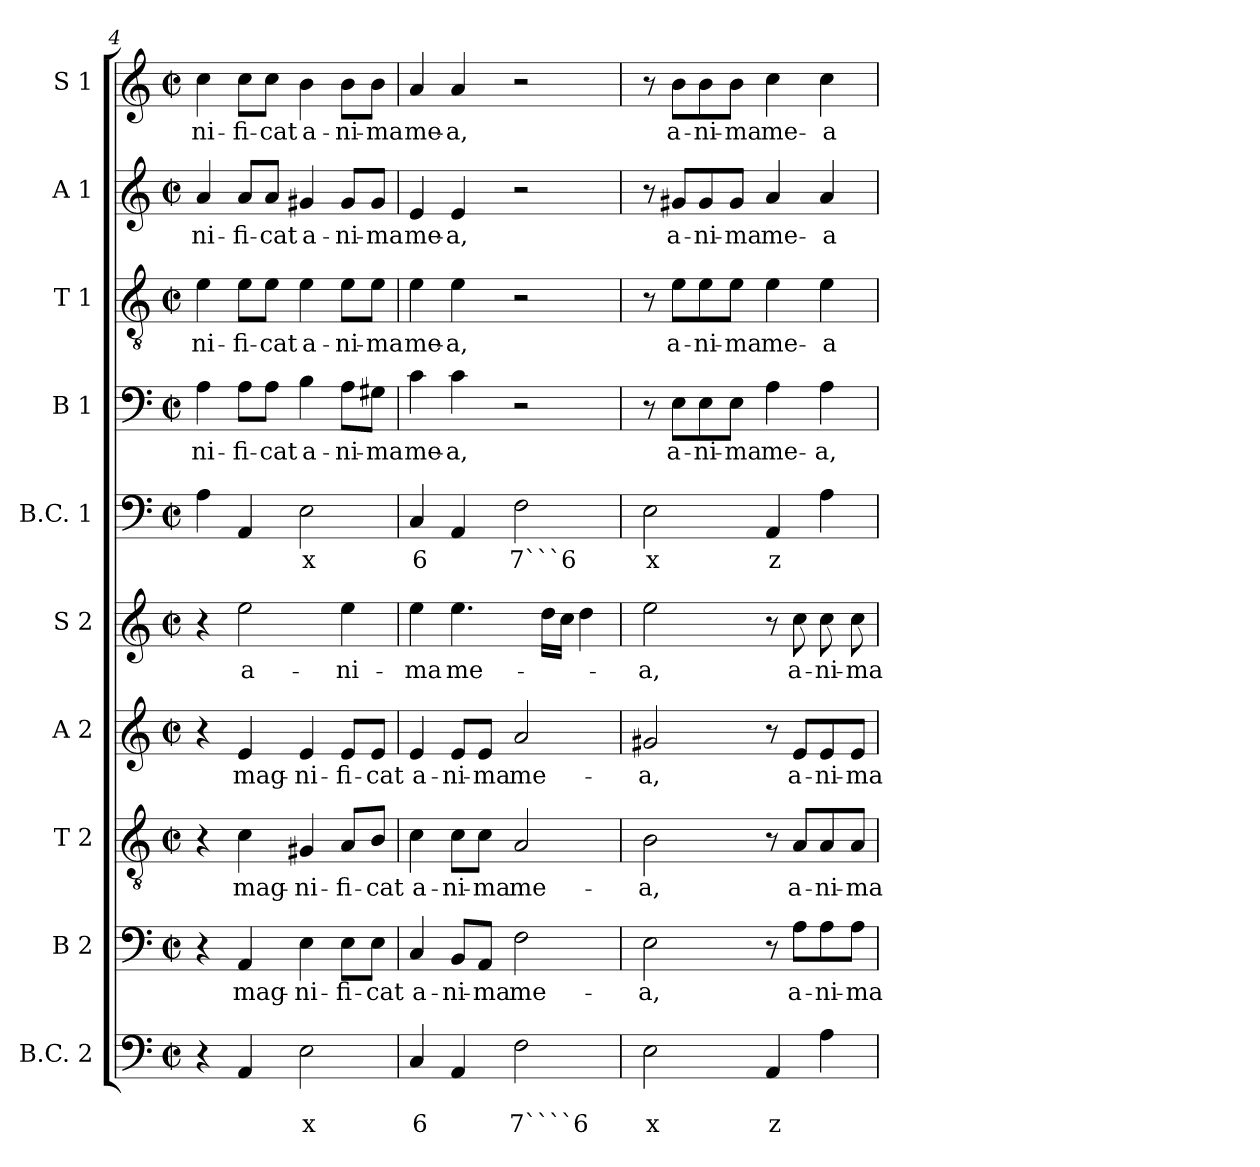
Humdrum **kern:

**kern	**text	**text	**kern	**text	**kern	**text	**kern	**text	**kern	**text	**kern	**text	**kern	**text	**kern	**text	**kern	**text	**kern	**text
*part10	*part10	*part10	*part9	*part9	*part8	*part8	*part7	*part7	*part6	*part6	*part5	*part5	*part4	*part4	*part3	*part3	*part2	*part2	*part1	*part1
*staff10	*staff10	*staff10	*staff9	*staff9	*staff8	*staff8	*staff7	*staff7	*staff6	*staff6	*staff5	*staff5	*staff4	*staff4	*staff3	*staff3	*staff2	*staff2	*staff1	*staff1
*I"B.C. 2	*	*	*I"B 2	*	*I"T 2	*	*I"A 2	*	*I"S 2	*	*I"B.C. 1	*	*I"B 1	*	*I"T 1	*	*I"A 1	*	*I"S 1	*
*I'BC2	*	*	*I'B2	*	*I'T2	*	*I'A2	*	*I'S2	*	*I'BC1	*	*I'B1	*	*I'T1	*	*I'A1	*	*I'S1	*
*clefF4	*	*	*clefF4	*	*clefGv2	*	*clefG2	*	*clefG2	*	*clefF4	*	*clefF4	*	*clefGv2	*	*clefG2	*	*clefG2	*
*k[]	*	*	*k[]	*	*k[]	*	*k[]	*	*k[]	*	*k[]	*	*k[]	*	*k[]	*	*k[]	*	*k[]	*
*C:	*	*	*C:	*	*C:	*	*C:	*	*C:	*	*C:	*	*C:	*	*C:	*	*C:	*	*C:	*
*M2/2	*	*	*M2/2	*	*M2/2	*	*M2/2	*	*M2/2	*	*M2/2	*	*M2/2	*	*M2/2	*	*M2/2	*	*M2/2	*
*met(c|)	*	*	*met(c|)	*	*met(c|)	*	*met(c|)	*	*met(c|)	*	*met(c|)	*	*met(c|)	*	*met(c|)	*	*met(c|)	*	*met(c|)	*
=4	=4	=4	=4	=4	=4	=4	=4	=4	=4	=4	=4	=4	=4	=4	=4	=4	=4	=4	=4	=4
!	!	!	!	!	!	!	!	!	!	!	!	!	!	!LO:LY:b	!	!	!	!	!	!
!	!	!	!	!	!	!	!	!	!	!	!	!	!	!	!	!LO:LY:b	!	!	!	!
!	!	!	!	!	!	!	!	!	!	!	!	!	!	!	!	!	!	!LO:LY:b	!	!
!	!	!	!	!	!	!	!	!	!	!	!	!	!	!	!	!	!	!	!	!LO:LY:b
4r	.	.	4r	.	4r	.	4r	.	4r	.	4A\	.	4A\	-ni-	4e\	-ni-	4a/	-ni-	4cc\	-ni-
!	!	!	!	!LO:LY:b	!	!	!	!	!	!	!	!	!	!	!	!	!	!	!	!
!	!	!	!	!	!	!LO:LY:b	!	!	!	!	!	!	!	!	!	!	!	!	!	!
!	!	!	!	!	!	!	!	!LO:LY:b	!	!	!	!	!	!	!	!	!	!	!	!
!	!	!	!	!	!	!	!	!	!	!LO:LY:b	!	!	!	!	!	!	!	!	!	!
!	!	!	!	!	!	!	!	!	!	!	!	!	!	!LO:LY:b	!	!	!	!	!	!
!	!	!	!	!	!	!	!	!	!	!	!	!	!	!	!	!LO:LY:b	!	!	!	!
!	!	!	!	!	!	!	!	!	!	!	!	!	!	!	!	!	!	!LO:LY:b	!	!
!	!	!	!	!	!	!	!	!	!	!	!	!	!	!	!	!	!	!	!	!LO:LY:b
4AA/	.	.	4AA/	mag-	4c\	mag-	4e/	mag-	2ee\	a-	4AA/	.	8A\L	-fi-	8e\L	-fi-	8a/L	-fi-	8cc\L	-fi-
!	!	!	!	!	!	!	!	!	!	!	!	!	!	!LO:LY:b	!	!	!	!	!	!
!	!	!	!	!	!	!	!	!	!	!	!	!	!	!	!	!LO:LY:b	!	!	!	!
!	!	!	!	!	!	!	!	!	!	!	!	!	!	!	!	!	!	!LO:LY:b	!	!
!	!	!	!	!	!	!	!	!	!	!	!	!	!	!	!	!	!	!	!	!LO:LY:b
.	.	.	.	.	.	.	.	.	.	.	.	.	8A\J	-cat	8e\J	-cat	8a/J	-cat	8cc\J	-cat
!	!	!LO:LY:b	!	!	!	!	!	!	!	!	!	!	!	!	!	!	!	!	!	!
!	!	!	!	!LO:LY:b	!	!	!	!	!	!	!	!	!	!	!	!	!	!	!	!
!	!	!	!	!	!	!LO:LY:b	!	!	!	!	!	!	!	!	!	!	!	!	!	!
!	!	!	!	!	!	!	!	!LO:LY:b	!	!	!	!	!	!	!	!	!	!	!	!
!	!	!	!	!	!	!	!	!	!	!	!	!LO:LY:b	!	!	!	!	!	!	!	!
!	!	!	!	!	!	!	!	!	!	!	!	!	!	!LO:LY:b	!	!	!	!	!	!
!	!	!	!	!	!	!	!	!	!	!	!	!	!	!	!	!LO:LY:b	!	!	!	!
!	!	!	!	!	!	!	!	!	!	!	!	!	!	!	!	!	!	!LO:LY:b	!	!
!	!	!	!	!	!	!	!	!	!	!	!	!	!	!	!	!	!	!	!	!LO:LY:b
2E\	.	x	4E\	-ni-	4G#X/	-ni-	4e/	-ni-	.	.	2E\	x	4B\	a-	4e\	a-	4g#X/	a-	4b\	a-
!	!	!	!	!LO:LY:b	!	!	!	!	!	!	!	!	!	!	!	!	!	!	!	!
!	!	!	!	!	!	!LO:LY:b	!	!	!	!	!	!	!	!	!	!	!	!	!	!
!	!	!	!	!	!	!	!	!LO:LY:b	!	!	!	!	!	!	!	!	!	!	!	!
!	!	!	!	!	!	!	!	!	!	!LO:LY:b	!	!	!	!	!	!	!	!	!	!
!	!	!	!	!	!	!	!	!	!	!	!	!	!	!LO:LY:b	!	!	!	!	!	!
!	!	!	!	!	!	!	!	!	!	!	!	!	!	!	!	!LO:LY:b	!	!	!	!
!	!	!	!	!	!	!	!	!	!	!	!	!	!	!	!	!	!	!LO:LY:b	!	!
!	!	!	!	!	!	!	!	!	!	!	!	!	!	!	!	!	!	!	!	!LO:LY:b
.	.	.	8E\L	-fi-	8A/L	-fi-	8e/L	-fi-	4ee\	-ni-	.	.	8A\L	-ni-	8e\L	-ni-	8g#/L	-ni-	8b\L	-ni-
!	!	!	!	!LO:LY:b	!	!	!	!	!	!	!	!	!	!	!	!	!	!	!	!
!	!	!	!	!	!	!LO:LY:b	!	!	!	!	!	!	!	!	!	!	!	!	!	!
!	!	!	!	!	!	!	!	!LO:LY:b	!	!	!	!	!	!	!	!	!	!	!	!
!	!	!	!	!	!	!	!	!	!	!	!	!	!	!LO:LY:b	!	!	!	!	!	!
!	!	!	!	!	!	!	!	!	!	!	!	!	!	!	!	!LO:LY:b	!	!	!	!
!	!	!	!	!	!	!	!	!	!	!	!	!	!	!	!	!	!	!LO:LY:b	!	!
!	!	!	!	!	!	!	!	!	!	!	!	!	!	!	!	!	!	!	!	!LO:LY:b
.	.	.	8E\J	-cat	8B/J	-cat	8e/J	-cat	.	.	.	.	8G#X\J	-ma	8e\J	-ma	8g#/J	-ma	8b\J	-ma
!!LO:PB:g=z
=5	=5	=5	=5	=5	=5	=5	=5	=5	=5	=5	=5	=5	=5	=5	=5	=5	=5	=5	=5	=5
!	!	!LO:LY:b	!	!	!	!	!	!	!	!	!	!	!	!	!	!	!	!	!	!
!	!	!	!	!LO:LY:b	!	!	!	!	!	!	!	!	!	!	!	!	!	!	!	!
!	!	!	!	!	!	!LO:LY:b	!	!	!	!	!	!	!	!	!	!	!	!	!	!
!	!	!	!	!	!	!	!	!LO:LY:b	!	!	!	!	!	!	!	!	!	!	!	!
!	!	!	!	!	!	!	!	!	!	!LO:LY:b	!	!	!	!	!	!	!	!	!	!
!	!	!	!	!	!	!	!	!	!	!	!	!LO:LY:b	!	!	!	!	!	!	!	!
!	!	!	!	!	!	!	!	!	!	!	!	!	!	!LO:LY:b	!	!	!	!	!	!
!	!	!	!	!	!	!	!	!	!	!	!	!	!	!	!	!LO:LY:b	!	!	!	!
!	!	!	!	!	!	!	!	!	!	!	!	!	!	!	!	!	!	!LO:LY:b	!	!
!	!	!	!	!	!	!	!	!	!	!	!	!	!	!	!	!	!	!	!	!LO:LY:b
4C/	.	6	4C/	a-	4c\	a-	4e/	a-	4ee\	-ma	4C/	6	4c\	me-	4e\	me-	4e/	me-	4a/	me-
!	!	!	!	!LO:LY:b	!	!	!	!	!	!	!	!	!	!	!	!	!	!	!	!
!	!	!	!	!	!	!LO:LY:b	!	!	!	!	!	!	!	!	!	!	!	!	!	!
!	!	!	!	!	!	!	!	!LO:LY:b	!	!	!	!	!	!	!	!	!	!	!	!
!	!	!	!	!	!	!	!	!	!	!LO:LY:b	!	!	!	!	!	!	!	!	!	!
!	!	!	!	!	!	!	!	!	!	!	!	!	!	!LO:LY:b	!	!	!	!	!	!
!	!	!	!	!	!	!	!	!	!	!	!	!	!	!	!	!LO:LY:b	!	!	!	!
!	!	!	!	!	!	!	!	!	!	!	!	!	!	!	!	!	!	!LO:LY:b	!	!
!	!	!	!	!	!	!	!	!	!	!	!	!	!	!	!	!	!	!	!	!LO:LY:b
4AA/	.	.	8BB/L	-ni-	8c\L	-ni-	8e/L	-ni-	4.ee\	me-	4AA/	.	4c\	-a,	4e\	-a,	4e/	-a,	4a/	-a,
!	!	!	!	!LO:LY:b	!	!	!	!	!	!	!	!	!	!	!	!	!	!	!	!
!	!	!	!	!	!	!LO:LY:b	!	!	!	!	!	!	!	!	!	!	!	!	!	!
!	!	!	!	!	!	!	!	!LO:LY:b	!	!	!	!	!	!	!	!	!	!	!	!
.	.	.	8AA/J	-ma	8c\J	-ma	8e/J	-ma	.	.	.	.	.	.	.	.	.	.	.	.
!	!	!LO:LY:b	!	!	!	!	!	!	!	!	!	!	!	!	!	!	!	!	!	!
!	!	!	!	!LO:LY:b	!	!	!	!	!	!	!	!	!	!	!	!	!	!	!	!
!	!	!	!	!	!	!LO:LY:b	!	!	!	!	!	!	!	!	!	!	!	!	!	!
!	!	!	!	!	!	!	!	!LO:LY:b	!	!	!	!	!	!	!	!	!	!	!	!
!	!	!	!	!	!	!	!	!	!	!	!	!LO:LY:b	!	!	!	!	!	!	!	!
2F\	.	7````6	2F\	me-	2A/	me-	2a/	me-	.	.	2F\	7```6	2r	.	2r	.	2r	.	2r	.
.	.	.	.	.	.	.	.	.	16dd\LL	.	.	.	.	.	.	.	.	.	.	.
.	.	.	.	.	.	.	.	.	16cc\JJ	.	.	.	.	.	.	.	.	.	.	.
.	.	.	.	.	.	.	.	.	4dd\	.	.	.	.	.	.	.	.	.	.	.
=6	=6	=6	=6	=6	=6	=6	=6	=6	=6	=6	=6	=6	=6	=6	=6	=6	=6	=6	=6	=6
!	!	!LO:LY:b	!	!	!	!	!	!	!	!	!	!	!	!	!	!	!	!	!	!
!	!	!	!	!LO:LY:b	!	!	!	!	!	!	!	!	!	!	!	!	!	!	!	!
!	!	!	!	!	!	!LO:LY:b	!	!	!	!	!	!	!	!	!	!	!	!	!	!
!	!	!	!	!	!	!	!	!LO:LY:b	!	!	!	!	!	!	!	!	!	!	!	!
!	!	!	!	!	!	!	!	!	!	!LO:LY:b	!	!	!	!	!	!	!	!	!	!
!	!	!	!	!	!	!	!	!	!	!	!	!LO:LY:b	!	!	!	!	!	!	!	!
2E\	.	x	2E\	-a,	2B\	-a,	2g#X/	-a,	2ee\	-a,	2E\	x	8r	.	8r	.	8r	.	8r	.
!	!	!	!	!	!	!	!	!	!	!	!	!	!	!LO:LY:b	!	!	!	!	!	!
!	!	!	!	!	!	!	!	!	!	!	!	!	!	!	!	!LO:LY:b	!	!	!	!
!	!	!	!	!	!	!	!	!	!	!	!	!	!	!	!	!	!	!LO:LY:b	!	!
!	!	!	!	!	!	!	!	!	!	!	!	!	!	!	!	!	!	!	!	!LO:LY:b
.	.	.	.	.	.	.	.	.	.	.	.	.	8E\L	a-	8e\L	a-	8g#X/L	a-	8b\L	a-
!	!	!	!	!	!	!	!	!	!	!	!	!	!	!LO:LY:b	!	!	!	!	!	!
!	!	!	!	!	!	!	!	!	!	!	!	!	!	!	!	!LO:LY:b	!	!	!	!
!	!	!	!	!	!	!	!	!	!	!	!	!	!	!	!	!	!	!LO:LY:b	!	!
!	!	!	!	!	!	!	!	!	!	!	!	!	!	!	!	!	!	!	!	!LO:LY:b
.	.	.	.	.	.	.	.	.	.	.	.	.	8E\	-ni-	8e\	-ni-	8g#/	-ni-	8b\	-ni-
!	!	!	!	!	!	!	!	!	!	!	!	!	!	!LO:LY:b	!	!	!	!	!	!
!	!	!	!	!	!	!	!	!	!	!	!	!	!	!	!	!LO:LY:b	!	!	!	!
!	!	!	!	!	!	!	!	!	!	!	!	!	!	!	!	!	!	!LO:LY:b	!	!
!	!	!	!	!	!	!	!	!	!	!	!	!	!	!	!	!	!	!	!	!LO:LY:b
.	.	.	.	.	.	.	.	.	.	.	.	.	8E\J	-ma	8e\J	-ma	8g#/J	-ma	8b\J	-ma
!	!	!LO:LY:b	!	!	!	!	!	!	!	!	!	!	!	!	!	!	!	!	!	!
!	!	!	!	!	!	!	!	!	!	!	!	!LO:LY:b	!	!	!	!	!	!	!	!
!	!	!	!	!	!	!	!	!	!	!	!	!	!	!LO:LY:b	!	!	!	!	!	!
!	!	!	!	!	!	!	!	!	!	!	!	!	!	!	!	!LO:LY:b	!	!	!	!
!	!	!	!	!	!	!	!	!	!	!	!	!	!	!	!	!	!	!LO:LY:b	!	!
!	!	!	!	!	!	!	!	!	!	!	!	!	!	!	!	!	!	!	!	!LO:LY:b
4AA/	.	z	8r	.	8r	.	8r	.	8r	.	4AA/	z	4A\	me-	4e\	me-	4a/	me-	4cc\	me-
!	!	!	!	!LO:LY:b	!	!	!	!	!	!	!	!	!	!	!	!	!	!	!	!
!	!	!	!	!	!	!LO:LY:b	!	!	!	!	!	!	!	!	!	!	!	!	!	!
!	!	!	!	!	!	!	!	!LO:LY:b	!	!	!	!	!	!	!	!	!	!	!	!
!	!	!	!	!	!	!	!	!	!	!LO:LY:b	!	!	!	!	!	!	!	!	!	!
.	.	.	8A\L	a-	8A/L	a-	8e/L	a-	8cc\	a-	.	.	.	.	.	.	.	.	.	.
!	!	!	!	!LO:LY:b	!	!	!	!	!	!	!	!	!	!	!	!	!	!	!	!
!	!	!	!	!	!	!LO:LY:b	!	!	!	!	!	!	!	!	!	!	!	!	!	!
!	!	!	!	!	!	!	!	!LO:LY:b	!	!	!	!	!	!	!	!	!	!	!	!
!	!	!	!	!	!	!	!	!	!	!LO:LY:b	!	!	!	!	!	!	!	!	!	!
!	!	!	!	!	!	!	!	!	!	!	!	!	!	!LO:LY:b	!	!	!	!	!	!
!	!	!	!	!	!	!	!	!	!	!	!	!	!	!	!	!LO:LY:b	!	!	!	!
!	!	!	!	!	!	!	!	!	!	!	!	!	!	!	!	!	!	!LO:LY:b	!	!
!	!	!	!	!	!	!	!	!	!	!	!	!	!	!	!	!	!	!	!	!LO:LY:b
4A\	.	.	8A\	-ni-	8A/	-ni-	8e/	-ni-	8cc\	-ni-	4A\	.	4A\	-a,	4e\	-a	4a/	-a	4cc\	-a
!	!	!	!	!LO:LY:b	!	!	!	!	!	!	!	!	!	!	!	!	!	!	!	!
!	!	!	!	!	!	!LO:LY:b	!	!	!	!	!	!	!	!	!	!	!	!	!	!
!	!	!	!	!	!	!	!	!LO:LY:b	!	!	!	!	!	!	!	!	!	!	!	!
!	!	!	!	!	!	!	!	!	!	!LO:LY:b	!	!	!	!	!	!	!	!	!	!
.	.	.	8A\J	-ma	8A/J	-ma	8e/J	-ma	8cc\	-ma	.	.	.	.	.	.	.	.	.	.
=	=	=	=	=	=	=	=	=	=	=	=	=	=	=	=	=	=	=	=	=
*-	*-	*-	*-	*-	*-	*-	*-	*-	*-	*-	*-	*-	*-	*-	*-	*-	*-	*-	*-	*-
